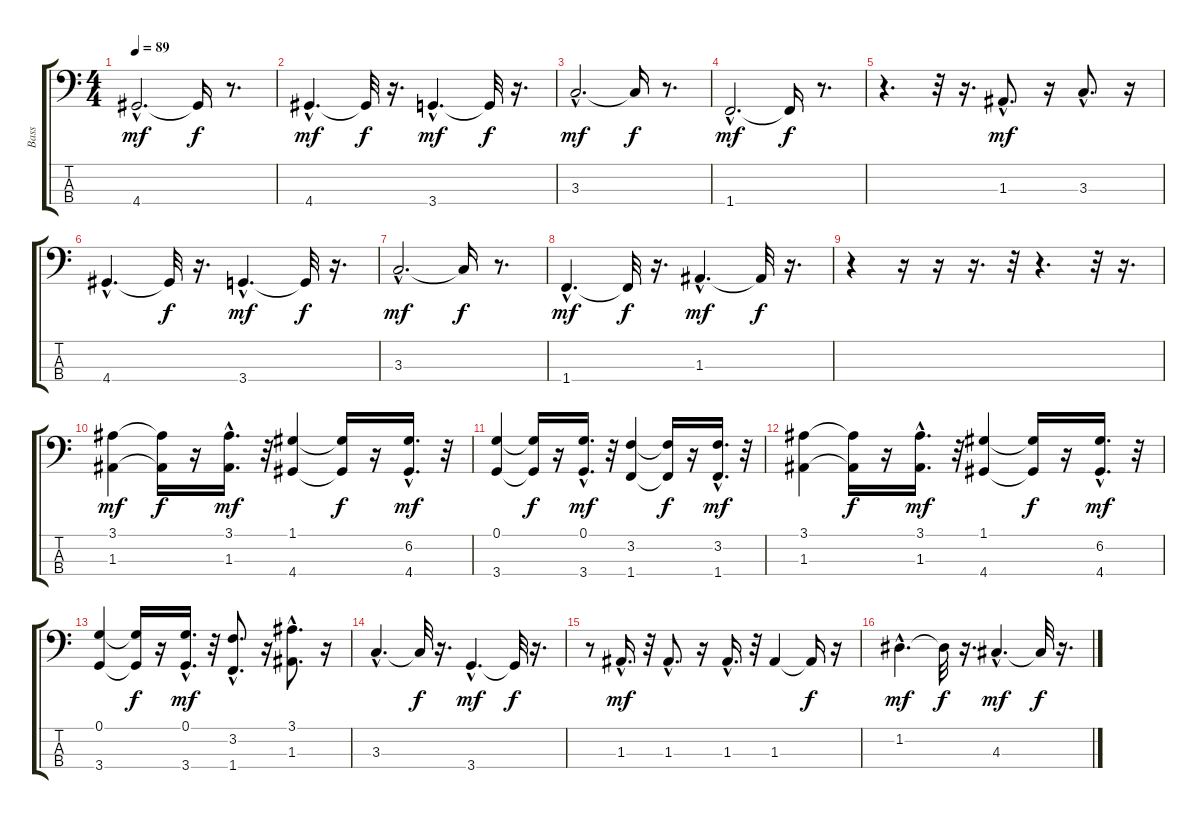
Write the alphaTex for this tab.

\track ("Bass" "Bass") {instrument acousticbass}
\staff {score tabs}
\tuning (G2 D2 A1 E1) {hide}
\ts (4 4)
\tempo 89
\clef f4
\ks c
4.4{hac}.2{d dy mf} 4.4{t}.16{dy f} r.8{d} |
4.4{hac}.4{d dy mf} 4.4{t}.32{dy f} r.16{d} 3.4{hac}.4{d dy mf} 3.4{t}.32{dy f} r.16{d} |
3.3{hac}.2{d dy mf} 3.3{t}.16{dy f} r.8{d} |
1.4{hac}.2{d dy mf} 1.4{t}.16{dy f} r.8{d} |
r.4{d} r.32 r.16{d} 1.3{hac}.8{d dy mf} r.16 3.3{hac}.8{d} r.16 |
4.4{hac}.4{d} 4.4{t}.32{dy f} r.16{d} 3.4{hac}.4{d dy mf} 3.4{t}.32{dy f} r.16{d} |
3.3{hac}.2{d dy mf} 3.3{t}.16{dy f} r.8{d} |
1.4{hac}.4{d dy mf} 1.4{t}.32{dy f} r.16{d} 1.3{hac}.4{d dy mf} 1.3{t}.32{dy f} r.16{d} |
r.4 r.16 r.16 r.16{d} r.32 r.4{d} r.32 r.16{d} |
(3.1 1.3).4{dy mf} (3.1{t} 1.3{t}).16{dy f} r.16 (3.1{hac} 1.3{hac}).16{d dy mf} r.32 (1.1 4.4).4 (1.1{t} 4.4{t}).16{dy f} r.16 (6.2{hac} 4.4{hac}).16{d dy mf} r.32 |
(0.1 3.4).4 (0.1{t} 3.4{t}).16{dy f} r.16 (0.1{hac} 3.4{hac}).16{d dy mf} r.32 (3.2 1.4).4 (3.2{t} 1.4{t}).16{dy f} r.16 (3.2{hac} 1.4{hac}).16{d dy mf} r.32 |
(3.1 1.3).4 (3.1{t} 1.3{t}).16{dy f} r.16 (3.1{hac} 1.3{hac}).16{d dy mf} r.32 (1.1 4.4).4 (1.1{t} 4.4{t}).16{dy f} r.16 (6.2{hac} 4.4{hac}).16{d dy mf} r.32 |
(0.1 3.4).4 (0.1{t} 3.4{t}).16{dy f} r.16 (0.1{hac} 3.4{hac}).16{d dy mf} r.32 (3.2{hac} 1.4{hac}).8{d} r.16 (3.1{hac} 1.3{hac}).8{d} r.16 |
3.3{hac}.4{d} 3.3{t}.32{dy f} r.16{d} 3.4{hac}.4{d dy mf} 3.4{t}.32{dy f} r.16{d} |
r.8 1.3{hac}.16{d dy mf} r.32 1.3{hac}.8{d} r.16 1.3{hac}.16{d} r.32 1.3.4 1.3{t}.16{dy f} r.16 |
1.2{hac}.4{d dy mf} 1.2{t}.32{dy f} r.16{d} 4.3{hac}.4{d dy mf} 4.3{t}.32{dy f} r.16{d}
